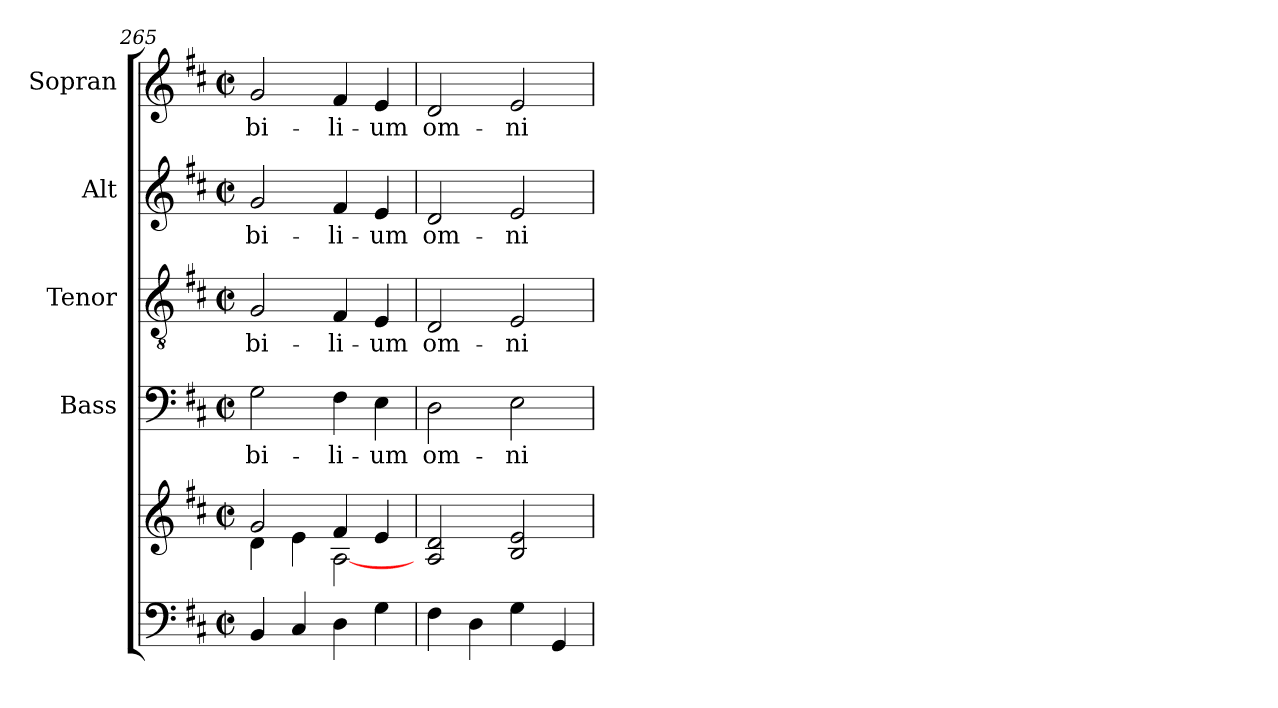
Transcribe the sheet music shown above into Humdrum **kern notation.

**kern	**kern	**kern	**text	**kern	**text	**kern	**text	**kern	**text
*part5	*part5	*part4	*part4	*part3	*part3	*part2	*part2	*part1	*part1
*staff6	*staff5	*staff4	*staff4	*staff3	*staff3	*staff2	*staff2	*staff1	*staff1
*	*	*I"Bass	*	*I"Tenor	*	*I"Alt	*	*I"Sopran	*
*	*	*I'B.	*	*I'T.	*	*I'A.	*	*I'S.	*
*clefF4	*clefG2	*clefF4	*	*clefGv2	*	*clefG2	*	*clefG2	*
*k[f#c#]	*k[f#c#]	*k[f#c#]	*	*k[f#c#]	*	*k[f#c#]	*	*k[f#c#]	*
*D:	*D:	*D:	*	*D:	*	*D:	*	*D:	*
*M2/2	*M2/2	*M2/2	*	*M2/2	*	*M2/2	*	*M2/2	*
*met(c|)	*met(c|)	*met(c|)	*	*met(c|)	*	*met(c|)	*	*met(c|)	*
=265	=265	=265	=265	=265	=265	=265	=265	=265	=265
*	*^	*	*	*	*	*	*	*	*
!	!	!	!	!LO:LY:b	!	!LO:LY:b	!	!LO:LY:b	!	!LO:LY:b
4BB/	2g/	4d\	2G\	-bi-	2G/	-bi-	2g/	-bi-	2g/	-bi-
4C#/	.	4e\	.	.	.	.	.	.	.	.
!	!	!	!	!LO:LY:b	!	!LO:LY:b	!	!LO:LY:b	!	!LO:LY:b
4D\	4f#/	[<2A\	4F#\	-li-	4F#/	-li-	4f#/	-li-	4f#/	-li-
!	!	!	!	!LO:LY:b	!	!LO:LY:b	!	!LO:LY:b	!	!LO:LY:b
4G\	4e/	.	4E\	-um	4E/	-um	4e/	-um	4e/	-um
*	*v	*v	*	*	*	*	*	*	*	*
=266	=266	=266	=266	=266	=266	=266	=266	=266	=266
!	!	!	!LO:LY:b	!	!LO:LY:b	!	!LO:LY:b	!	!LO:LY:b
4F#\	2A/ 2d/	2D\	om-	2D/	om-	2d/	om-	2d/	om-
4D\	.	.	.	.	.	.	.	.	.
!	!	!	!LO:LY:b	!	!LO:LY:b	!	!LO:LY:b	!	!LO:LY:b
4G\	2B/ 2e/	2E\	-ni-	2E/	-ni-	2e/	-ni-	2e/	-ni-
4GG/	.	.	.	.	.	.	.	.	.
=	=	=	=	=	=	=	=	=	=
*-	*-	*-	*-	*-	*-	*-	*-	*-	*-
